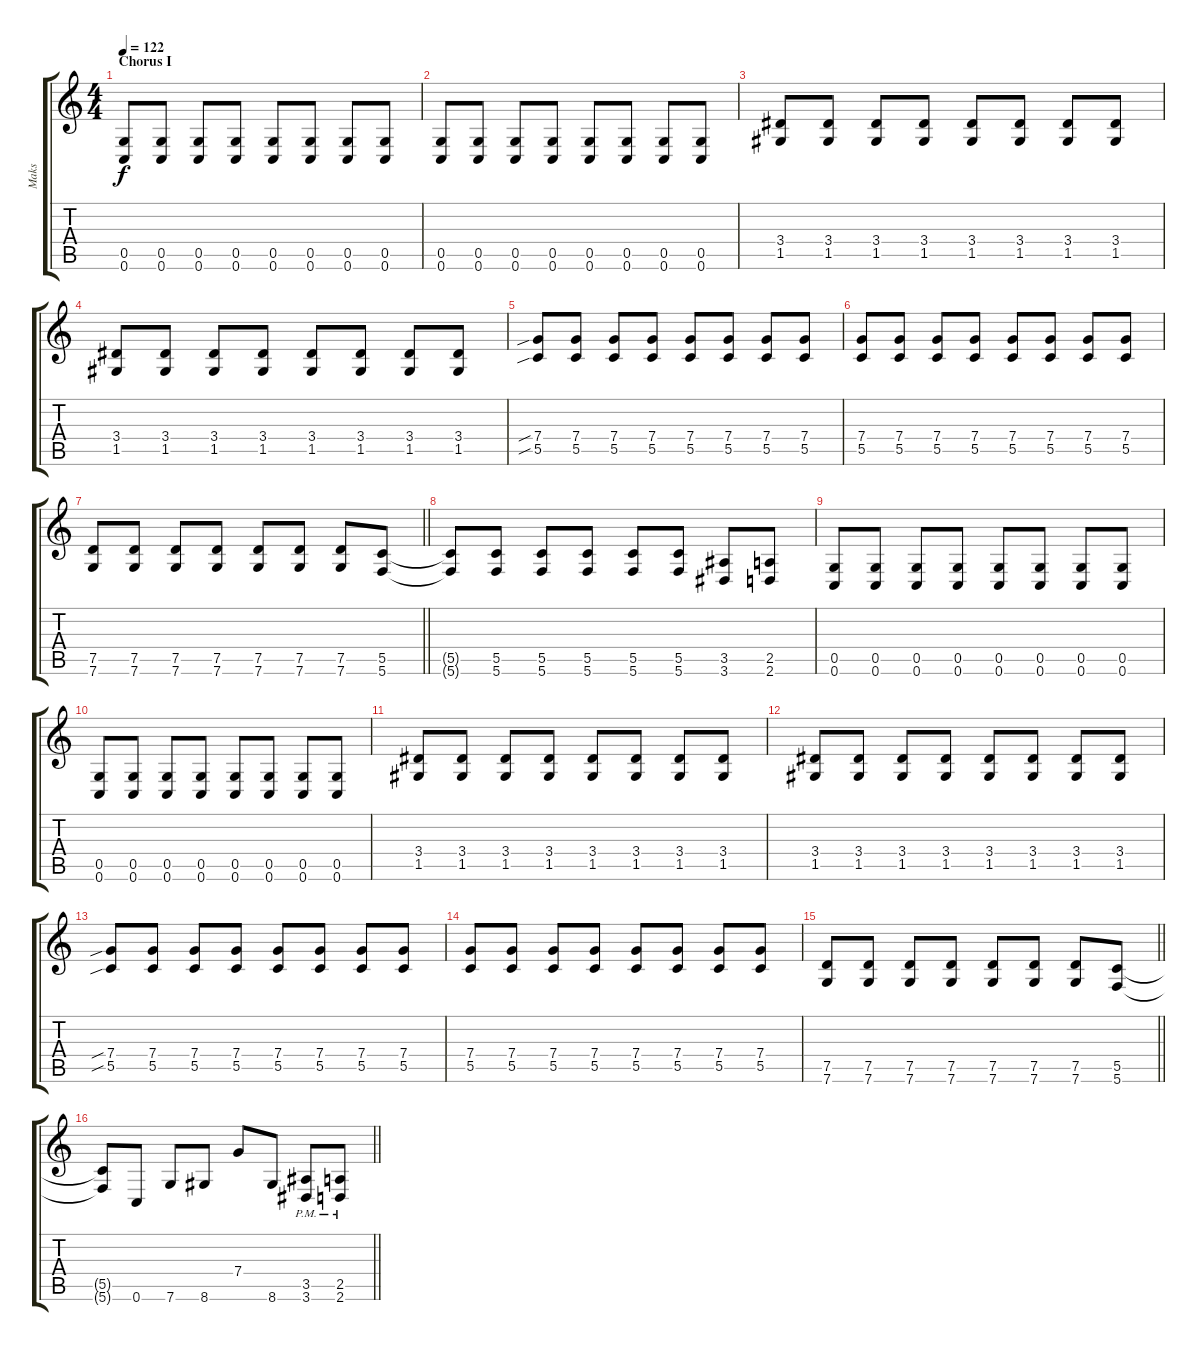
\track ("Maks" "Maks") {instrument distortionguitar}
\staff {score tabs}
\tuning (D4 A3 F3 C3 G2 C2) {hide}
\ts (4 4)
\section ("" "Chorus I")
\tempo 122
\clef g2
\ks c
(0.5 0.6).8{dy f} (0.5 0.6).8 (0.5 0.6).8 (0.5 0.6).8 (0.5 0.6).8 (0.5 0.6).8 (0.5 0.6).8 (0.5 0.6).8 |
(0.5 0.6).8 (0.5 0.6).8 (0.5 0.6).8 (0.5 0.6).8 (0.5 0.6).8 (0.5 0.6).8 (0.5 0.6).8 (0.5 0.6).8 |
(3.4 1.5).8 (3.4 1.5).8 (3.4 1.5).8 (3.4 1.5).8 (3.4 1.5).8 (3.4 1.5).8 (3.4 1.5).8 (3.4 1.5).8 |
(3.4 1.5).8 (3.4 1.5).8 (3.4 1.5).8 (3.4 1.5).8 (3.4 1.5).8 (3.4 1.5).8 (3.4 1.5).8 (3.4 1.5).8 |
(7.4{sib} 5.5{sib}).8 (7.4 5.5).8 (7.4 5.5).8 (7.4 5.5).8 (7.4 5.5).8 (7.4 5.5).8 (7.4 5.5).8 (7.4 5.5).8 |
(7.4 5.5).8 (7.4 5.5).8 (7.4 5.5).8 (7.4 5.5).8 (7.4 5.5).8 (7.4 5.5).8 (7.4 5.5).8 (7.4 5.5).8 |
\barLineRight lightlight
(7.5 7.6).8 (7.5 7.6).8 (7.5 7.6).8 (7.5 7.6).8 (7.5 7.6).8 (7.5 7.6).8 (7.5 7.6).8 (5.5 5.6).8 |
(5.5{t} 5.6{t}).8 (5.5 5.6).8 (5.5 5.6).8 (5.5 5.6).8 (5.5 5.6).8 (5.5 5.6).8 (3.5 3.6).8 (2.5 2.6).8 |
(0.5 0.6).8 (0.5 0.6).8 (0.5 0.6).8 (0.5 0.6).8 (0.5 0.6).8 (0.5 0.6).8 (0.5 0.6).8 (0.5 0.6).8 |
(0.5 0.6).8 (0.5 0.6).8 (0.5 0.6).8 (0.5 0.6).8 (0.5 0.6).8 (0.5 0.6).8 (0.5 0.6).8 (0.5 0.6).8 |
(3.4 1.5).8 (3.4 1.5).8 (3.4 1.5).8 (3.4 1.5).8 (3.4 1.5).8 (3.4 1.5).8 (3.4 1.5).8 (3.4 1.5).8 |
(3.4 1.5).8 (3.4 1.5).8 (3.4 1.5).8 (3.4 1.5).8 (3.4 1.5).8 (3.4 1.5).8 (3.4 1.5).8 (3.4 1.5).8 |
(7.4{sib} 5.5{sib}).8 (7.4 5.5).8 (7.4 5.5).8 (7.4 5.5).8 (7.4 5.5).8 (7.4 5.5).8 (7.4 5.5).8 (7.4 5.5).8 |
(7.4 5.5).8 (7.4 5.5).8 (7.4 5.5).8 (7.4 5.5).8 (7.4 5.5).8 (7.4 5.5).8 (7.4 5.5).8 (7.4 5.5).8 |
\barLineRight lightlight
(7.5 7.6).8 (7.5 7.6).8 (7.5 7.6).8 (7.5 7.6).8 (7.5 7.6).8 (7.5 7.6).8 (7.5 7.6).8 (5.5 5.6).8 |
\barLineRight lightlight
(5.5{t} 5.6{t}).8 0.6.8 7.6.8 8.6.8 7.4.8 8.6.8 (3.5{pm} 3.6{pm}).8 (2.5{pm} 2.6{pm}).8
